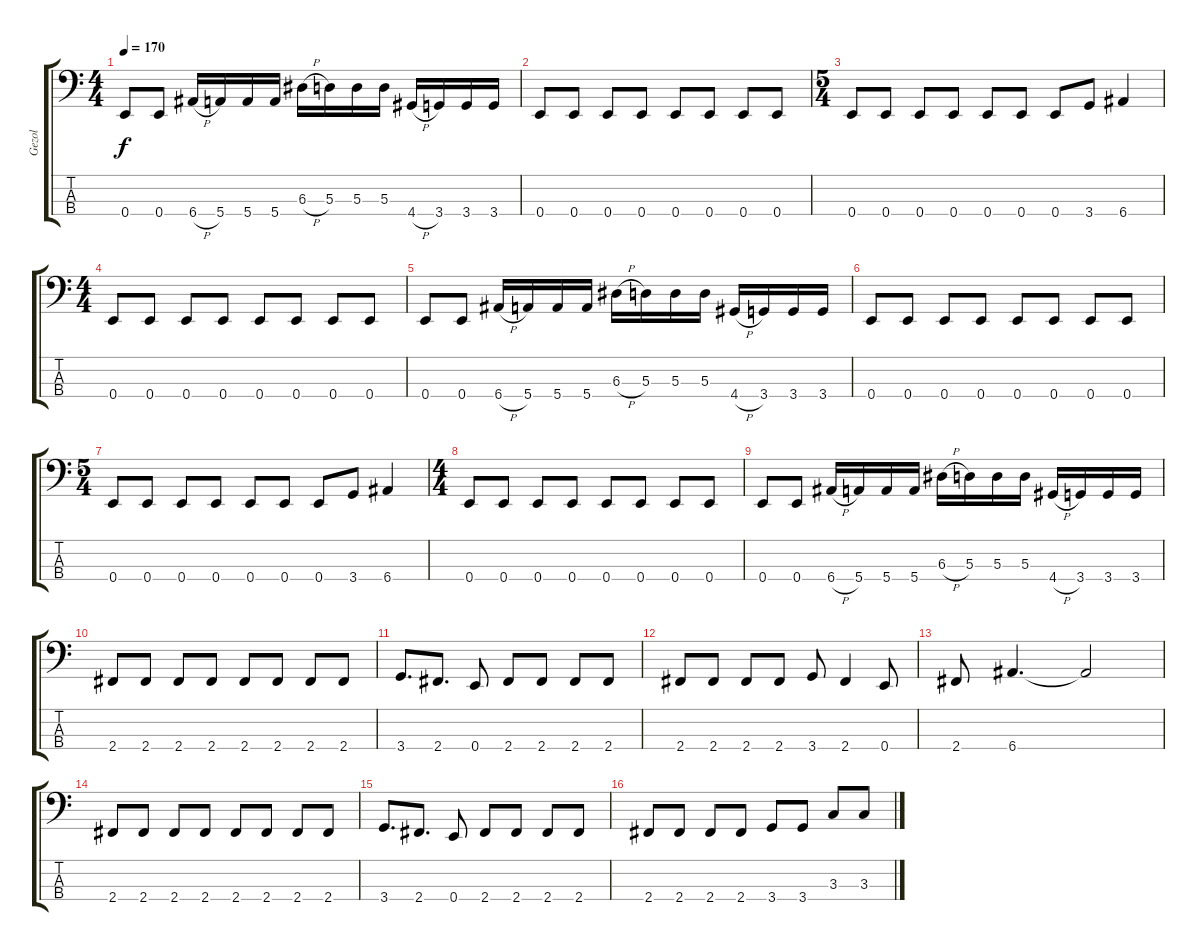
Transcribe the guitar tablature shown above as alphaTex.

\track ("Gezol" "Gezol") {instrument electricbasspick}
\staff {score tabs}
\tuning (G2 D2 A1 E1) {hide}
\ts (4 4)
\tempo 170
\clef f4
\ks c
0.4.8{dy f} 0.4.8 6.4{h}.16 5.4.16 5.4.16 5.4.16 6.3{h}.16 5.3.16 5.3.16 5.3.16 4.4{h}.16 3.4.16 3.4.16 3.4.16 |
0.4.8 0.4.8 0.4.8 0.4.8 0.4.8 0.4.8 0.4.8 0.4.8 |
\ts (5 4)
0.4.8 0.4.8 0.4.8 0.4.8 0.4.8 0.4.8 0.4.8 3.4.8 6.4.4 |
\ts (4 4)
0.4.8 0.4.8 0.4.8 0.4.8 0.4.8 0.4.8 0.4.8 0.4.8 |
0.4.8 0.4.8 6.4{h}.16 5.4.16 5.4.16 5.4.16 6.3{h}.16 5.3.16 5.3.16 5.3.16 4.4{h}.16 3.4.16 3.4.16 3.4.16 |
0.4.8 0.4.8 0.4.8 0.4.8 0.4.8 0.4.8 0.4.8 0.4.8 |
\ts (5 4)
0.4.8 0.4.8 0.4.8 0.4.8 0.4.8 0.4.8 0.4.8 3.4.8 6.4.4 |
\ts (4 4)
0.4.8 0.4.8 0.4.8 0.4.8 0.4.8 0.4.8 0.4.8 0.4.8 |
0.4.8 0.4.8 6.4{h}.16 5.4.16 5.4.16 5.4.16 6.3{h}.16 5.3.16 5.3.16 5.3.16 4.4{h}.16 3.4.16 3.4.16 3.4.16 |
2.4.8 2.4.8 2.4.8 2.4.8 2.4.8 2.4.8 2.4.8 2.4.8 |
3.4.8{d} 2.4.8{d} 0.4.8 2.4.8 2.4.8 2.4.8 2.4.8 |
2.4.8 2.4.8 2.4.8 2.4.8 3.4.8 2.4.4 0.4.8 |
2.4.8 6.4.4{d} 6.4{t}.2 |
2.4.8 2.4.8 2.4.8 2.4.8 2.4.8 2.4.8 2.4.8 2.4.8 |
3.4.8{d} 2.4.8{d} 0.4.8 2.4.8 2.4.8 2.4.8 2.4.8 |
2.4.8 2.4.8 2.4.8 2.4.8 3.4.8 3.4.8 3.3.8 3.3.8
